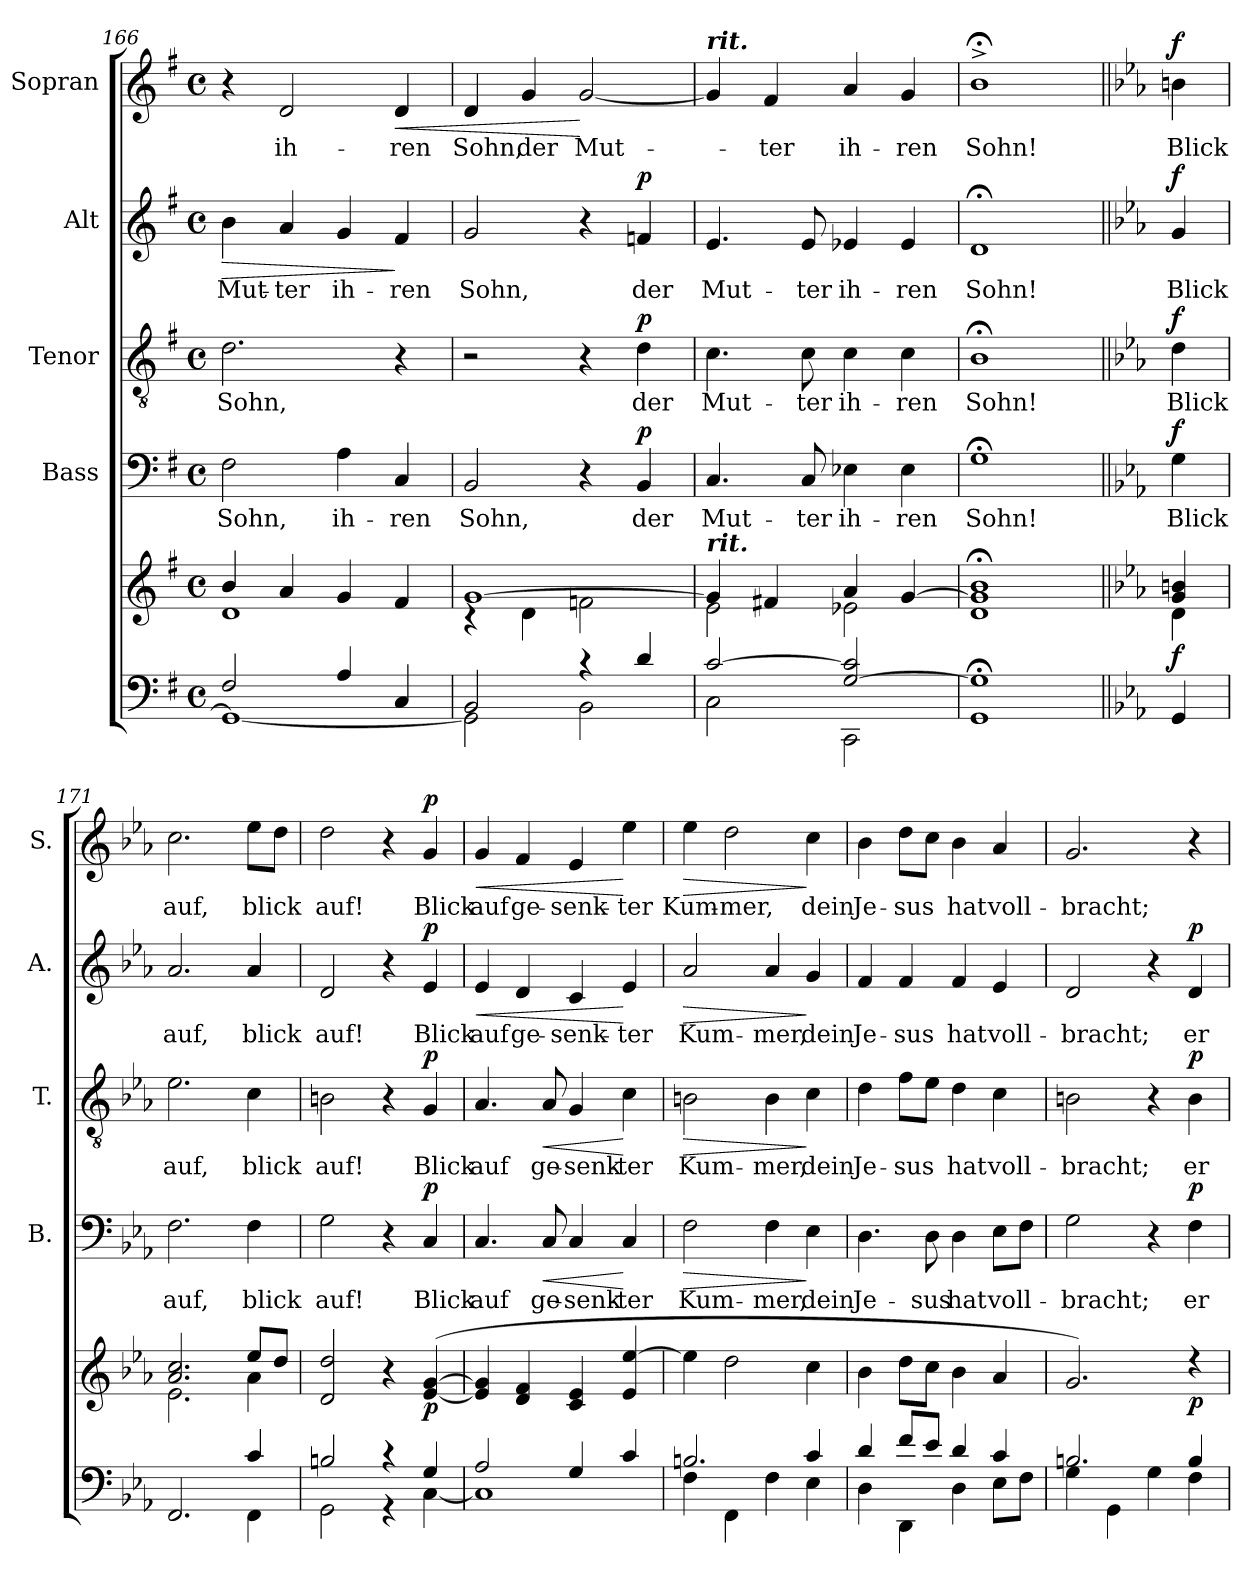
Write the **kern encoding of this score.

**kern	**kern	**dynam	**kern	**text	**dynam	**kern	**text	**dynam	**kern	**text	**dynam	**kern	**text	**dynam
*part5	*part5	*part5	*part4	*part4	*part4	*part3	*part3	*part3	*part2	*part2	*part2	*part1	*part1	*part1
*staff6	*staff5	*staff5/6	*staff4	*staff4	*staff4	*staff3	*staff3	*staff3	*staff2	*staff2	*staff2	*staff1	*staff1	*staff1
*	*	*	*I"Bass	*	*	*I"Tenor	*	*	*I"Alt	*	*	*I"Sopran	*	*
*	*	*	*I'B.	*	*	*I'T.	*	*	*I'A.	*	*	*I'S.	*	*
*clefF4	*clefG2	*	*clefF4	*	*	*clefGv2	*	*	*clefG2	*	*	*clefG2	*	*
*k[f#]	*k[f#]	*	*k[f#]	*	*	*k[f#]	*	*	*k[f#]	*	*	*k[f#]	*	*
*G:	*G:	*	*G:	*	*	*G:	*	*	*G:	*	*	*G:	*	*
*M4/4	*M4/4	*	*M4/4	*	*	*M4/4	*	*	*M4/4	*	*	*M4/4	*	*
*met(c)	*met(c)	*	*met(c)	*	*	*met(c)	*	*	*met(c)	*	*	*met(c)	*	*
=166	=166	=166	=166	=166	=166	=166	=166	=166	=166	=166	=166	=166	=166	=166
*^	*^	*	*	*	*	*	*	*	*	*	*	*	*	*
!	!	!	!	!	!	!LO:LY:b	!	!	!LO:LY:b	!	!	!LO:LY:b	!LO:HP:b	!	!	!
2F#/	1GG_	4b/	1d	.	2F#\	Sohn,	.	2.d\	Sohn,	.	4b\	Mut-	>	4r	.	.
!	!	!	!	!	!	!	!	!	!	!	!	!LO:LY:b	!	!	!LO:LY:b	!
.	.	4a/	.	.	.	.	.	.	.	.	4a/	-ter	.	2d/	ih-	.
!	!	!	!	!	!	!LO:LY:b	!	!	!	!	!	!LO:LY:b	!	!	!	!
4A/	.	4g/	.	.	4A\	ih-	.	.	.	.	4g/	ih-	.	.	.	.
!	!	!	!	!	!	!LO:LY:b	!	!	!	!	!	!LO:LY:b	!	!	!LO:LY:b	!LO:HP:b
4C/	.	4f#/	.	.	4C/	-ren	.	4r	.	.	4f#/	-ren	]	4d/	-ren	<
=167	=167	=167	=167	=167	=167	=167	=167	=167	=167	=167	=167	=167	=167	=167	=167	=167
!	!	!	!	!	!	!LO:LY:b	!	!	!	!	!	!LO:LY:b	!	!	!LO:LY:b	!
2BB/	2GG\]	[>1g	4rB	.	2BB/	Sohn,	.	2r	.	.	2g/	Sohn,	.	4d/	Sohn,	.
!	!	!	!	!	!	!	!	!	!	!	!	!	!	!	!LO:LY:b	!
.	.	.	4d\	.	.	.	.	.	.	.	.	.	.	4g/	der	.
!	!	!	!	!	!	!	!	!	!	!	!	!	!	!	!LO:LY:b	!
4rB	2BB\	.	2fn\	.	4r	.	.	4r	.	.	4r	.	.	[2g/	Mut-	[
!	!	!	!	!	!	!LO:LY:b	!LO:DY:a	!	!LO:LY:b	!LO:DY:a	!	!LO:LY:b	!LO:DY:a	!	!	!
4d/	.	.	.	.	4BB/	der	p	4d\	der	p	4fn/	der	p	.	.	.
=168	=168	=168	=168	=168	=168	=168	=168	=168	=168	=168	=168	=168	=168	=168	=168	=168
!	!	!	!	!	!	!	!	!	!	!	!	!	!	!LO:TX:a:Bi:t=rit.	!	!
!	!	!LO:TX:a:Bi:t=rit.	!	!	!	!	!	!	!	!	!	!	!	!	!	!
!	!	!	!	!	!	!LO:LY:b	!	!	!LO:LY:b	!	!	!LO:LY:b	!	!	!	!
[>2c/	2C\	4g/]	2e\	.	4.C/	Mut-	.	4.c\	Mut-	.	4.e/	Mut-	.	4g/]	.	.
!	!	!	!	!	!	!	!	!	!	!	!	!	!	!	!LO:LY:b	!
.	.	4f#X/	.	.	.	.	.	.	.	.	.	.	.	4f#/	-ter	.
!	!	!	!	!	!	!LO:LY:b	!	!	!LO:LY:b	!	!	!LO:LY:b	!	!	!	!
.	.	.	.	.	8C/	-ter	.	8c\	-ter	.	8e/	-ter	.	.	.	.
!	!	!	!	!	!	!LO:LY:b	!	!	!LO:LY:b	!	!	!LO:LY:b	!	!	!LO:LY:b	!
[>2G/ 2c/]	2CC\	4a/	2e-X\	.	4E-X\	ih-	.	4c\	ih-	.	4e-X/	ih-	.	4a/	ih-	.
!	!	!	!	!	!	!LO:LY:b	!	!	!LO:LY:b	!	!	!LO:LY:b	!	!	!LO:LY:b	!
.	.	[<4g/	.	.	4E-\	-ren	.	4c\	-ren	.	4e-/	-ren	.	4g/	-ren	.
=169	=169	=169	=169	=169	=169	=169	=169	=169	=169	=169	=169	=169	=169	=169	=169	=169
!	!	!	!	!	!	!LO:LY:b	!	!	!LO:LY:b	!	!	!LO:LY:b	!	!	!LO:LY:b	!
1G;]	1GG	1g];< 1b;<	1d	.	1G;<	Sohn!	.	1B;<	Sohn!	.	1d;<	Sohn!	.	1b;<^>	Sohn!	.
*v	*v	*	*	*	*	*	*	*	*	*	*	*	*	*	*	*
!!LO:LB:g=z
=170||	=170||	=170||	=170||	=170||	=170||	=170||	=170||	=170||	=170||	=170||	=170||	=170||	=170||	=170||	=170||
*k[b-e-a-]	*k[b-e-a-]	*	*	*k[b-e-a-]	*	*	*k[b-e-a-]	*	*	*k[b-e-a-]	*	*	*k[b-e-a-]	*	*
*E-:	*E-:	*	*	*E-:	*	*	*E-:	*	*	*E-:	*	*	*E-:	*	*
*^	*	*	*	*	*	*	*	*	*	*	*	*	*	*	*
!	!	!	!	!LO:DY:b	!	!LO:LY:b	!LO:DY:a	!	!LO:LY:b	!LO:DY:a	!	!LO:LY:b	!LO:DY:a	!	!LO:LY:b	!LO:DY:a
*v	*v	*	*	*	*	*	*	*	*	*	*	*	*	*	*	*
4GG/	4g/ 4bn/	4d\	f	4G\	Blick	f	4d\	Blick	f	4g/	Blick	f	4bn\	Blick	f
=171	=171	=171	=171	=171	=171	=171	=171	=171	=171	=171	=171	=171	=171	=171	=171
*^	*	*	*	*	*	*	*	*	*	*	*	*	*	*	*
!	!	!	!	!	!	!LO:LY:b	!	!	!LO:LY:b	!	!	!LO:LY:b	!	!	!LO:LY:b	!
2.FF/	2.ryy	2.a-/ 2.cc/	2.e-\	.	2.F\	auf,	.	2.e-\	auf,	.	2.a-/	auf,	.	2.cc\	auf,	.
!	!	!	!	!	!	!LO:LY:b	!	!	!LO:LY:b	!	!	!LO:LY:b	!	!	!LO:LY:b	!
4c/	4FF\	8ee-/L	4a-\	.	4F\	blick	.	4c\	blick	.	4a-/	blick	.	8ee-\L	blick	.
.	.	8dd/J	.	.	.	.	.	.	.	.	.	.	.	8dd\J	.	.
*	*	*v	*v	*	*	*	*	*	*	*	*	*	*	*	*	*
=172	=172	=172	=172	=172	=172	=172	=172	=172	=172	=172	=172	=172	=172	=172	=172
!	!	!	!	!	!LO:LY:b	!	!	!LO:LY:b	!	!	!LO:LY:b	!	!	!LO:LY:b	!
2Bn/	2GG\	2d/ 2dd/	.	2G\	auf!	.	2Bn\	auf!	.	2d/	auf!	.	2dd\	auf!	.
4r	4r	4r	.	4r	.	.	4r	.	.	4r	.	.	4r	.	.
!	!	!	!LO:DY:b	!	!LO:LY:b	!LO:DY:a	!	!LO:LY:b	!LO:DY:a	!	!LO:LY:b	!LO:DY:a	!	!LO:LY:b	!LO:DY:a
4G/	[<4C\	([4e-/ [4g/	p	4C/	Blick	p	4G/	Blick	p	4e-/	Blick	p	4g/	Blick	p
=173	=173	=173	=173	=173	=173	=173	=173	=173	=173	=173	=173	=173	=173	=173	=173
!	!	!	!	!	!LO:LY:b	!	!	!LO:LY:b	!	!	!LO:LY:b	!LO:HP:b	!	!LO:LY:b	!LO:HP:b
2A-/	1C]	4e-/] 4g/]	.	4.C/	auf	.	4.A-/	auf	.	4e-/	auf	<	4g/	auf	<
!	!	!	!	!	!	!	!	!	!	!	!LO:LY:b	!	!	!LO:LY:b	!
.	.	4d/ 4f/	.	.	.	.	.	.	.	4d/	ge-	.	4f/	ge-	.
!	!	!	!	!	!LO:LY:b	!LO:HP:b	!	!LO:LY:b	!LO:HP:b	!	!	!	!	!	!
.	.	.	.	8C/	ge-	<	8A-/	ge-	<	.	.	.	.	.	.
!	!	!	!	!	!LO:LY:b	!	!	!LO:LY:b	!	!	!LO:LY:b	!	!	!LO:LY:b	!
4G/	.	4c/ 4e-/	.	4C/	-senk-	.	4G/	-senk-	.	4c/	-senk-	.	4e-/	-senk-	.
!	!	!	!	!	!LO:LY:b	!	!	!LO:LY:b	!	!	!LO:LY:b	!	!	!LO:LY:b	!
4c/	.	4e-/ [4ee-/	.	4C/	-ter	[	4c\	-ter	[	4e-/	-ter	[	4ee-\	-ter	[
=174	=174	=174	=174	=174	=174	=174	=174	=174	=174	=174	=174	=174	=174	=174	=174
!	!	!	!	!	!LO:LY:b	!LO:HP:b	!	!LO:LY:b	!LO:HP:b	!	!LO:LY:b	!LO:HP:b	!	!LO:LY:b	!LO:HP:b
2.Bn/	4F\	4ee-\]	.	2F\	Kum-	>	2Bn\	Kum-	>	2a-/	Kum-	>	4ee-\	Kum-	>
!	!	!	!	!	!	!	!	!	!	!	!	!	!	!LO:LY:b	!
.	4FF\	2dd\	.	.	.	.	.	.	.	.	.	.	2dd\	-mer,	.
!	!	!	!	!	!LO:LY:b	!	!	!LO:LY:b	!	!	!LO:LY:b	!	!	!	!
.	4F\	.	.	4F\	-mer,	.	4B\	-mer,	.	4a-/	-mer,	.	.	.	.
!	!	!	!	!	!LO:LY:b	!	!	!LO:LY:b	!	!	!LO:LY:b	!	!	!LO:LY:b	!
4c/	4E-\	4cc\	.	4E-\	dein	]	4c\	dein	]	4g/	dein	]	4cc\	dein	]
=175	=175	=175	=175	=175	=175	=175	=175	=175	=175	=175	=175	=175	=175	=175	=175
!	!	!	!	!	!LO:LY:b	!	!	!LO:LY:b	!	!	!LO:LY:b	!	!	!LO:LY:b	!
4d/	4D\	4b-\	.	4.D\	Je-	.	4d\	Je-	.	4f/	Je-	.	4b-\	Je-	.
!	!	!	!	!	!	!	!	!LO:LY:b	!	!	!LO:LY:b	!	!	!LO:LY:b	!
8f/L	4DD\	8dd\L	.	.	.	.	8f\L	-sus	.	4f/	-sus	.	8dd\L	-sus	.
!	!	!	!	!	!LO:LY:b	!	!	!	!	!	!	!	!	!	!
8e-/J	.	8cc\J	.	8D\	-sus	.	8e-\J	.	.	.	.	.	8cc\J	.	.
!	!	!	!	!	!LO:LY:b	!	!	!LO:LY:b	!	!	!LO:LY:b	!	!	!LO:LY:b	!
4d/	4D\	4b-\	.	4D\	hat	.	4d\	hat	.	4f/	hat	.	4b-\	hat	.
!	!	!	!	!	!LO:LY:b	!	!	!LO:LY:b	!	!	!LO:LY:b	!	!	!LO:LY:b	!
4c/	8E-\L	4a-/	.	8E-\L	voll-	.	4c\	voll-	.	4e-/	voll-	.	4a-/	voll-	.
.	8F\J	.	.	8F\J	.	.	.	.	.	.	.	.	.	.	.
!!LO:PB:g=z
=176	=176	=176	=176	=176	=176	=176	=176	=176	=176	=176	=176	=176	=176	=176	=176
!	!	!	!	!	!LO:LY:b	!	!	!LO:LY:b	!	!	!LO:LY:b	!	!	!LO:LY:b	!
2.Bn/	4G\	2.g/)	.	2G\	-bracht;	.	2Bn\	-bracht;	.	2d/	-bracht;	.	2.g/	-bracht;	.
.	4GG\	.	.	.	.	.	.	.	.	.	.	.	.	.	.
.	4G\	.	.	4r	.	.	4r	.	.	4r	.	.	.	.	.
!	!	!	!LO:DY:b	!	!LO:LY:b	!LO:DY:a	!	!LO:LY:b	!LO:DY:a	!	!LO:LY:b	!LO:DY:a	!	!	!
4B/	4F\	4rcc	p	4F\	er	p	4B\	er	p	4d/	er	p	4r	.	.
*v	*v	*	*	*	*	*	*	*	*	*	*	*	*	*	*
=	=	=	=	=	=	=	=	=	=	=	=	=	=	=
*-	*-	*-	*-	*-	*-	*-	*-	*-	*-	*-	*-	*-	*-	*-
